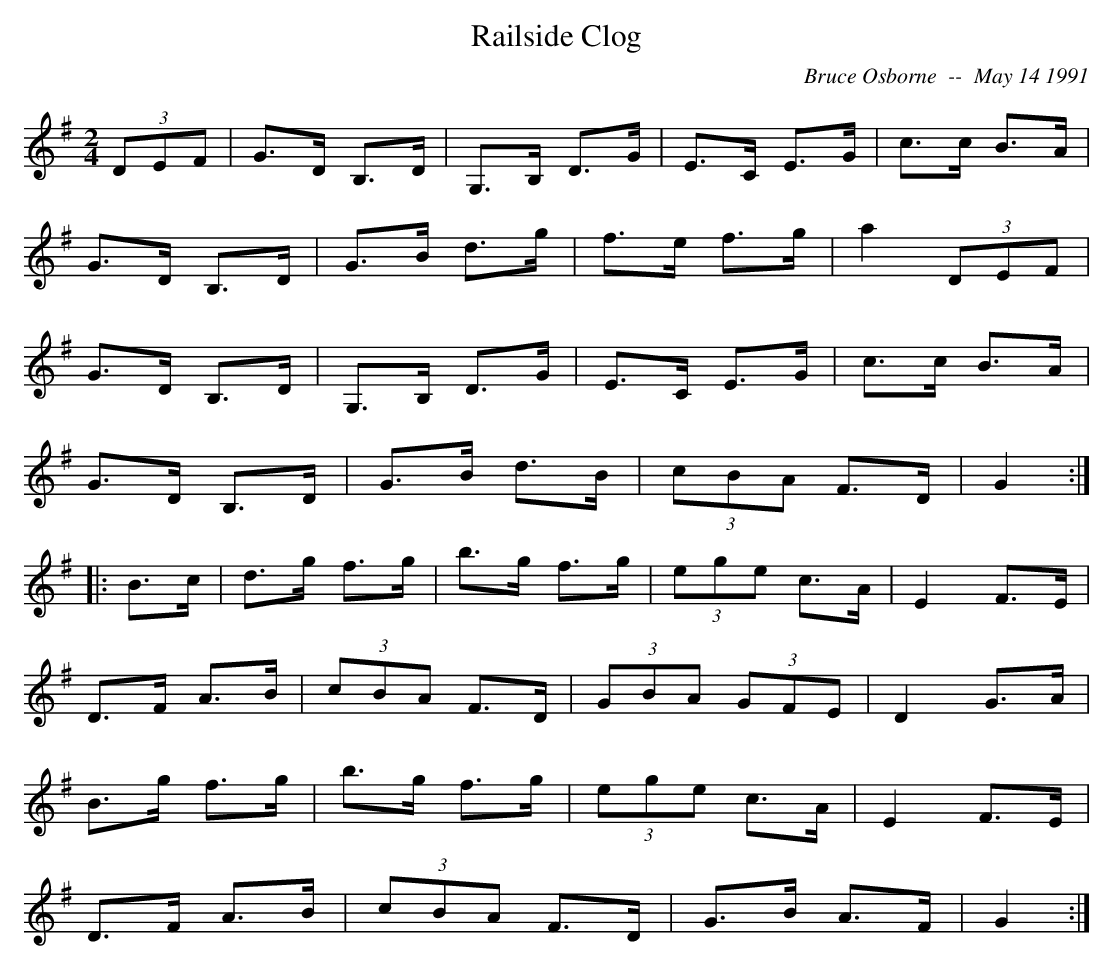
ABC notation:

X:1
T:Railside Clog
C:Bruce Osborne  --  May 14 1991
M:2/4
L:1/8
K:G
(3DEF|G>D B,>D|G,>B, D>G|E>C E>G|c>c B>A|!
G>D B,>D|G>B d>g|f>e f>g|a2 (3DEF|!
G>D B,>D|G,>B, D>G|E>C E>G|c>c B>A|!
G>D B,>D|G>B d>B|(3cBA F>D|G2:|!
|:B>c|d>g f>g|b>g f>g|(3ege c>A|E2 F>E|!
D>F A>B|(3cBA F>D|(3GBA (3GFE|D2 G>A|!
B>g f>g|b>g f>g|(3ege c>A|E2 F>E|!
D>F A>B|(3cBA F>D|G>B A>F|G2:|!
